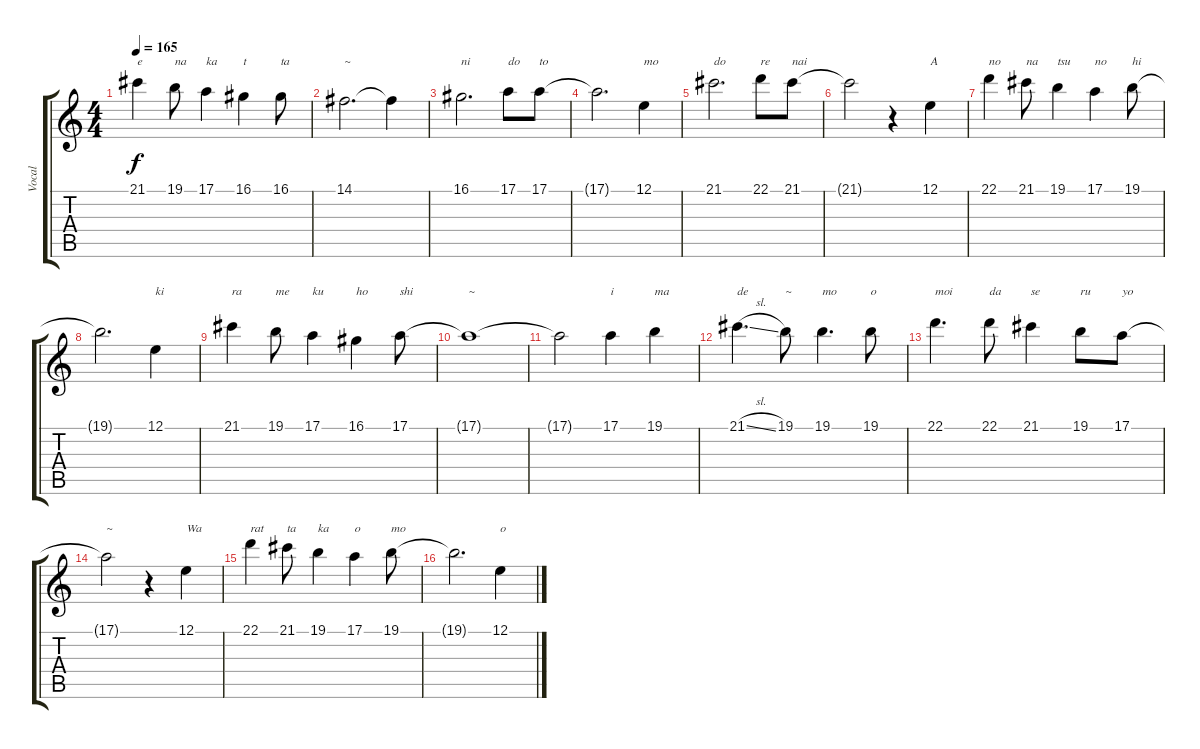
\track ("Vocal" "Vocal") {instrument flute}
\staff {score tabs}
\tuning (E4 B3 G3 D3 A2 E2) {hide}
\ts (4 4)
\tempo 165
\clef g2
\ks c
21.1.4{txt "e" dy f} 19.1.8{txt "na"} 17.1.4{txt "ka"} 16.1.4{txt "t"} 16.1.8{txt "ta"} |
14.1.2{d txt "~"} 14.1{t}.4 |
16.1.2{d txt "ni"} 17.1.8{txt "do"} 17.1.8{txt "to"} |
17.1{t}.2{d} 12.1.4{txt "mo"} |
21.1.2{d txt "do"} 22.1.8{txt "re"} 21.1.8{txt "nai"} |
21.1{t}.2 r.4 12.1.4{txt "A"} |
22.1.4{txt "no"} 21.1.8{txt "na"} 19.1.4{txt "tsu"} 17.1.4{txt "no"} 19.1.8{txt "hi"} |
19.1{t}.2{d} 12.1.4{txt "ki"} |
21.1.4{txt "ra"} 19.1.8{txt "me"} 17.1.4{txt "ku"} 16.1.4{txt "ho"} 17.1.8{txt "shi"} |
17.1{t}.1{txt "~"} |
17.1{t}.2 17.1.4{txt "i"} 19.1.4{txt "ma"} |
21.1{sl}.4{d txt "de"} 19.1.8{txt "~"} 19.1.4{d txt "mo"} 19.1.8{txt "o"} |
22.1.4{d txt "moi"} 22.1.8{txt "da"} 21.1.4{txt "se"} 19.1.8{txt "ru"} 17.1.8{txt "yo"} |
17.1{t}.2{txt "~"} r.4 12.1.4{txt "Wa"} |
22.1.4{txt "rat"} 21.1.8{txt "ta"} 19.1.4{txt "ka"} 17.1.4{txt "o"} 19.1.8{txt "mo"} |
19.1{t}.2{d} 12.1.4{txt "o"}
